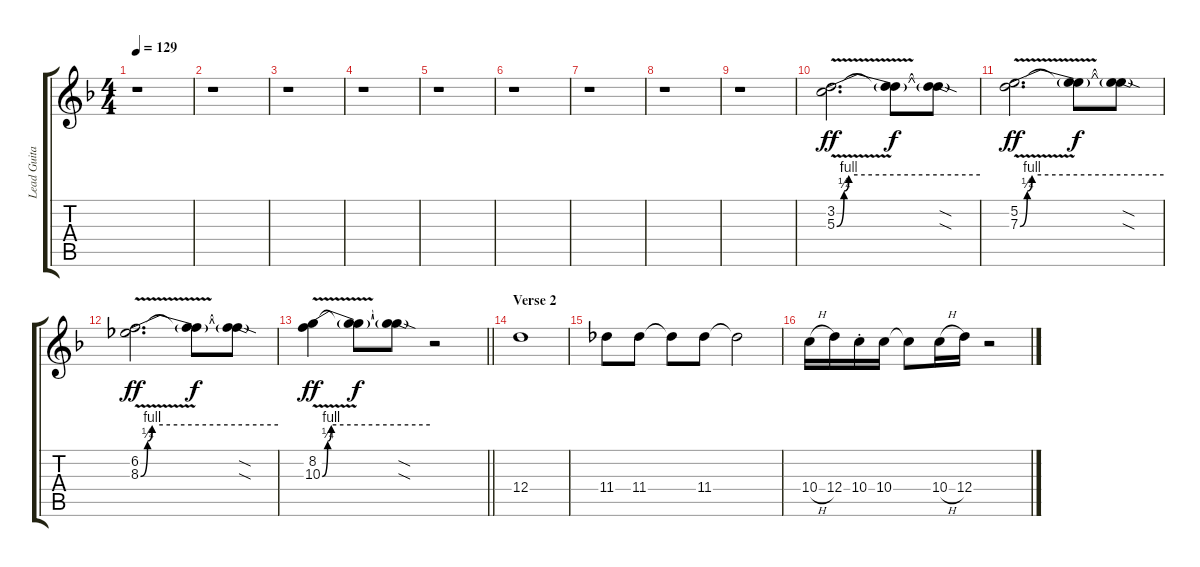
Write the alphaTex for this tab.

\track ("Lead Guitar II" "Lead Guita") {instrument distortionguitar}
\staff {score tabs}
\tuning (E4 B3 G3 D3 A2 E2) {hide}
\ts (4 4)
\tempo 129
\clef g2
\ks dminor
r.1{dy ff} |
r.1 |
r.1 |
r.1 |
r.1 |
r.1 |
r.1 |
r.1 |
r.1 |
(3.2 5.3{be (custom 0 0 3 1 5 4 60 4) v}).2{d volume 8} (3.2{t} 5.3{t}).8{dy f} (3.2{sod t} 5.3{sod t}).8 |
(5.2 7.3{be (custom 0 0 3 1 5 4 60 4) v}).2{d dy ff} (5.2{t} 7.3{t}).8{dy f} (5.2{sod t} 7.3{sod t}).8 |
(6.2 8.3{be (custom 0 0 3 1 5 4 60 4) v}).2{d dy ff} (6.2{t} 8.3{t}).8{dy f} (6.2{sod t} 8.3{sod t}).8 |
\barLineRight lightlight
(8.2 10.3{be (custom 0 0 3 1 5 4 60 4) v}).4{dy ff} (8.2{t} 10.3{t}).8{dy f} (8.2{sod t} 10.3{sod t}).8 r.2 |
\section ("" "Verse 2")
12.4.1{volume 3} |
11.4.8 11.4.8 11.4{t}.8 11.4.8 11.4{t}.2 |
10.4{h}.16 12.4.16 10.4{st}.16 10.4.16 10.4{t}.8 10.4{h}.16 12.4.16 r.2
